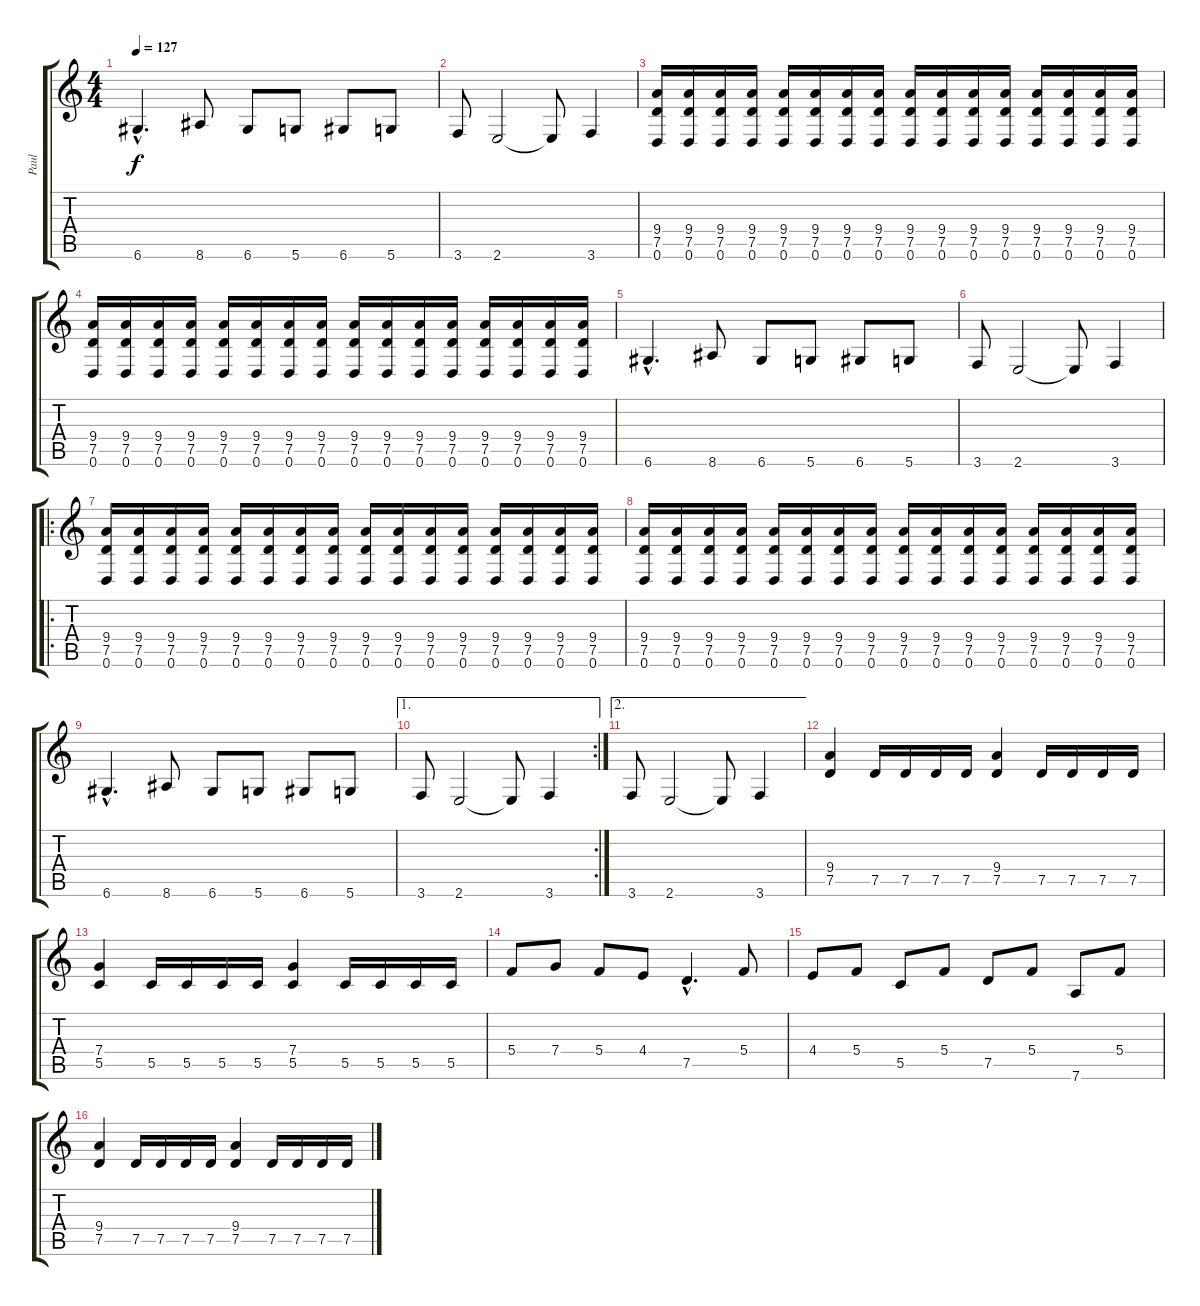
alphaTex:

\track ("Paul" "Paul") {instrument distortionguitar}
\staff {score tabs}
\tuning (D4 A3 F3 C3 G2 D2) {hide}
\ts (4 4)
\tempo 127
\clef g2
\ks c
6.6{hac}.4{d dy f} 8.6.8 6.6.8 5.6.8 6.6.8 5.6.8 |
3.6.8 2.6.2 2.6{t}.8 3.6.4 |
(9.4 7.5 0.6).16 (9.4 7.5 0.6).16 (9.4 7.5 0.6).16 (9.4 7.5 0.6).16 (9.4 7.5 0.6).16 (9.4 7.5 0.6).16 (9.4 7.5 0.6).16 (9.4 7.5 0.6).16 (9.4 7.5 0.6).16 (9.4 7.5 0.6).16 (9.4 7.5 0.6).16 (9.4 7.5 0.6).16 (9.4 7.5 0.6).16 (9.4 7.5 0.6).16 (9.4 7.5 0.6).16 (9.4 7.5 0.6).16 |
(9.4 7.5 0.6).16 (9.4 7.5 0.6).16 (9.4 7.5 0.6).16 (9.4 7.5 0.6).16 (9.4 7.5 0.6).16 (9.4 7.5 0.6).16 (9.4 7.5 0.6).16 (9.4 7.5 0.6).16 (9.4 7.5 0.6).16 (9.4 7.5 0.6).16 (9.4 7.5 0.6).16 (9.4 7.5 0.6).16 (9.4 7.5 0.6).16 (9.4 7.5 0.6).16 (9.4 7.5 0.6).16 (9.4 7.5 0.6).16 |
6.6{hac}.4{d} 8.6.8 6.6.8 5.6.8 6.6.8 5.6.8 |
3.6.8 2.6.2 2.6{t}.8 3.6.4 |
\ro
(9.4 7.5 0.6).16 (9.4 7.5 0.6).16 (9.4 7.5 0.6).16 (9.4 7.5 0.6).16 (9.4 7.5 0.6).16 (9.4 7.5 0.6).16 (9.4 7.5 0.6).16 (9.4 7.5 0.6).16 (9.4 7.5 0.6).16 (9.4 7.5 0.6).16 (9.4 7.5 0.6).16 (9.4 7.5 0.6).16 (9.4 7.5 0.6).16 (9.4 7.5 0.6).16 (9.4 7.5 0.6).16 (9.4 7.5 0.6).16 |
(9.4 7.5 0.6).16 (9.4 7.5 0.6).16 (9.4 7.5 0.6).16 (9.4 7.5 0.6).16 (9.4 7.5 0.6).16 (9.4 7.5 0.6).16 (9.4 7.5 0.6).16 (9.4 7.5 0.6).16 (9.4 7.5 0.6).16 (9.4 7.5 0.6).16 (9.4 7.5 0.6).16 (9.4 7.5 0.6).16 (9.4 7.5 0.6).16 (9.4 7.5 0.6).16 (9.4 7.5 0.6).16 (9.4 7.5 0.6).16 |
6.6{hac}.4{d} 8.6.8 6.6.8 5.6.8 6.6.8 5.6.8 |
\ae 1
\rc 2
3.6.8 2.6.2 2.6{t}.8 3.6.4 |
\ae 2
3.6.8 2.6.2 2.6{t}.8 3.6.4 |
(9.4 7.5).4 7.5.16 7.5.16 7.5.16 7.5.16 (9.4 7.5).4 7.5.16 7.5.16 7.5.16 7.5.16 |
(7.4 5.5).4 5.5.16 5.5.16 5.5.16 5.5.16 (7.4 5.5).4 5.5.16 5.5.16 5.5.16 5.5.16 |
5.4.8 7.4.8 5.4.8 4.4.8 7.5{hac}.4{d} 5.4.8 |
4.4.8 5.4.8 5.5.8 5.4.8 7.5.8 5.4.8 7.6.8 5.4.8 |
(9.4 7.5).4 7.5.16 7.5.16 7.5.16 7.5.16 (9.4 7.5).4 7.5.16 7.5.16 7.5.16 7.5.16
